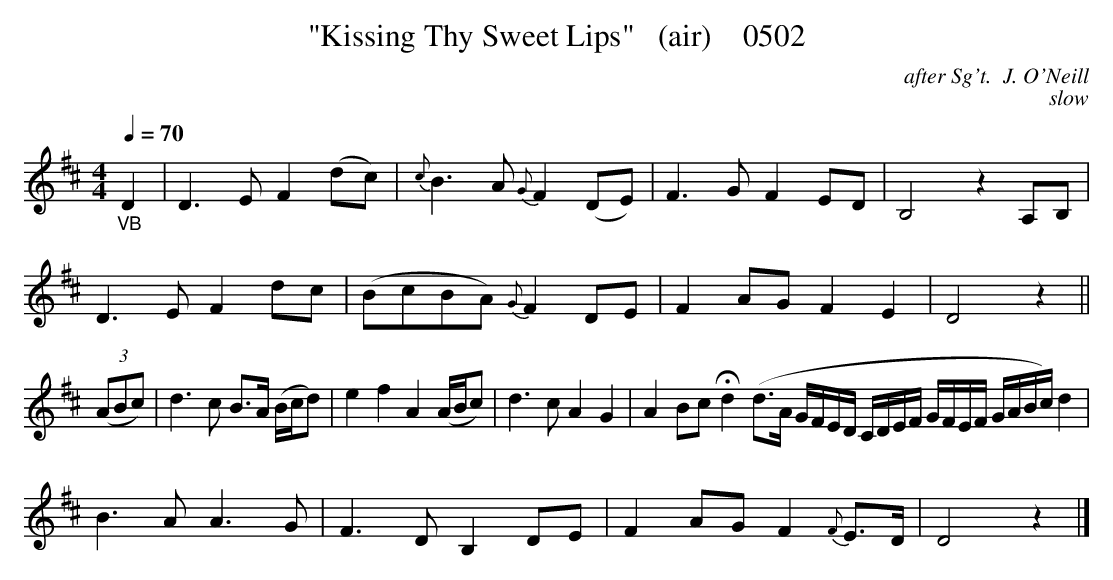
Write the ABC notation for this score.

X:1
T:"Kissing Thy Sweet Lips"   (air)    0502
C:after Sg't.  J. O'Neill
C:slow
Q:1/4=70
M:4/4
L:1/8
K:D
"_VB"D2|D3E F2(dc)|{c}B3A {G}F2(DE)|F3G F2ED|B,4z2A,B,|
D3E F2dc|(BcBA) {G}F2DE|F2AG F2E2|D4z2||
(3(ABc)|d3c B3/2A/2 (B/2c/2d)|e2f2A2(A/2B/2c)|d3c A2G2|A2Bc Hd2(d3/2A/2 G/2F/2E/2D/2 C/2D/2E/2F/2 G/2F/2E/2F/2 G/2A/2B/2c/2) d2|
B3A A3G|F3D B,2DE|F2AG F2{F}E3/2D/2|D4z2|]
